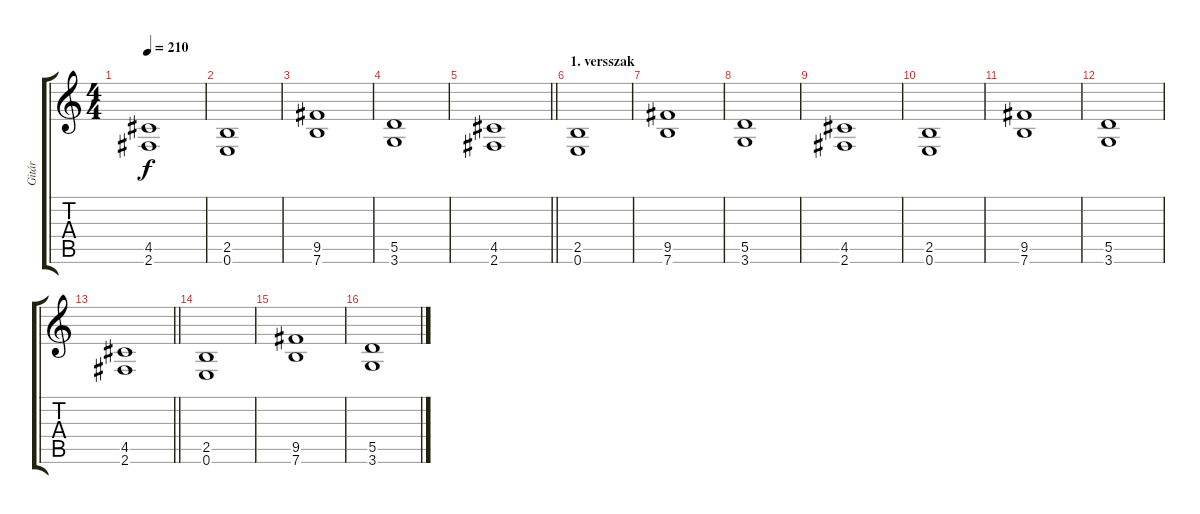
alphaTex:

\track ("Gitár" "Gitár") {instrument distortionguitar}
\staff {score tabs}
\tuning (E4 B3 G3 D3 A2 E2) {hide}
\ts (4 4)
\tempo 210
\clef g2
\ks c
(4.5 2.6).1{dy f} |
(2.5 0.6).1 |
(9.5 7.6).1 |
(5.5 3.6).1 |
\barLineRight lightlight
(4.5 2.6).1 |
\section ("" "1. versszak")
(2.5 0.6).1 |
(9.5 7.6).1 |
(5.5 3.6).1 |
(4.5 2.6).1 |
(2.5 0.6).1 |
(9.5 7.6).1 |
(5.5 3.6).1 |
\barLineRight lightlight
(4.5 2.6).1 |
(2.5 0.6).1 |
(9.5 7.6).1 |
(5.5 3.6).1
